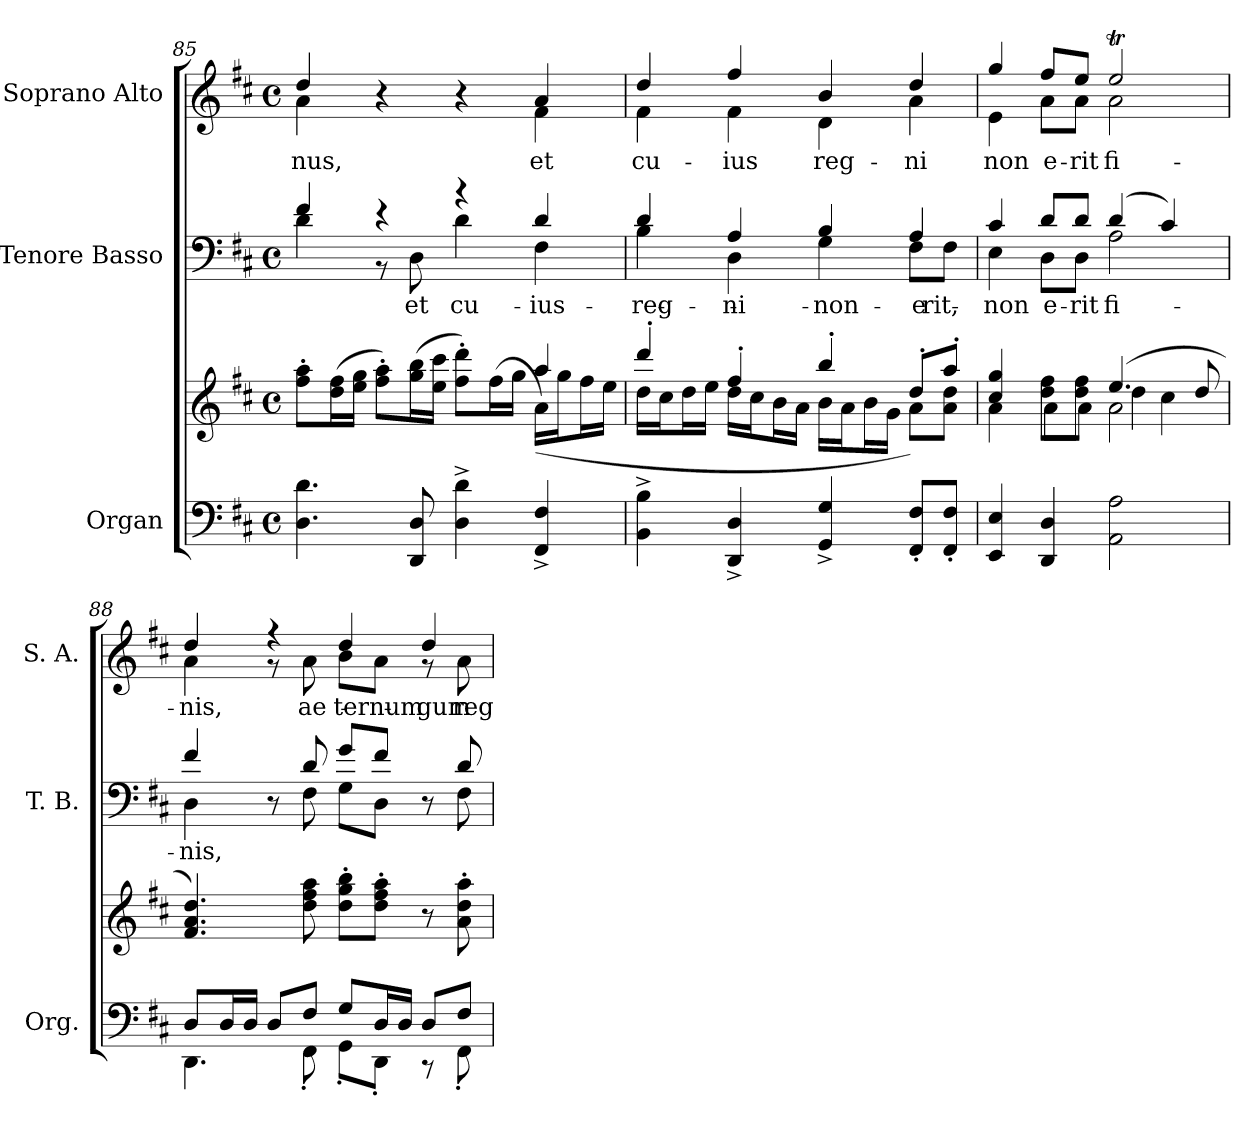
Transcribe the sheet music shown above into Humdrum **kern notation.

**kern	**kern	**kern	**text	**kern	**text
*part3	*part3	*part2	*part2	*part1	*part1
*staff4	*staff3	*staff2	*staff2	*staff1	*staff1
*I"Organ	*	*I"Tenore Basso	*	*I"Soprano Alto	*
*I'Org.	*	*I'T. B.	*	*I'S. A.	*
*clefF4	*clefG2	*clefF4	*	*clefG2	*
*k[f#c#]	*k[f#c#]	*k[f#c#]	*	*k[f#c#]	*
*D:	*D:	*D:	*	*D:	*
*M4/4	*M4/4	*M4/4	*	*M4/4	*
*met(c)	*met(c)	*met(c)	*	*met(c)	*
=85	=85	=85	=85	=85	=85
*	*^	*^	*	*	*
!	!	!	!	!	!	!	!LO:LY:b:color=#000000
*	*	*	*	*	*	*^	*
4.Di\ 4.di	2.ryy	8ff#i'\ 8aai'\L	4f#i/	4di\	.	4ddi/	4ai\	-nus,
.	.	(16ddi\ 16ff#i\L	.	.	.	.	.	.
.	.	16eei\ 16ggi\JJ	.	.	.	.	.	.
.	.	8ff#i'\ 8aai'\L)	4r	8r	.	4r	4ryy	.
!	!	!	!	!	!LO:LY:b:color=#000000	!	!	!
8DDi/ 8Di	.	(16ggi\ 16bbi\L	.	8Di\	-et	.	.	.
.	.	16eei\ 16ccc#i\JJ	.	.	.	.	.	.
!	!	!	!	!	!LO:LY:b:color=#000000	!	!	!
4Di\^ 4di^	.	8ff#i'\ 8dddi'\L)	4r	4di\	cu-	4r	4ryy	.
.	.	(16ff#i\L	.	.	.	.	.	.
.	.	16ggi\JJ	.	.	.	.	.	.
!	!	!	!	!	!LO:LY:b:color=#000000	!	!	!
!	!	!	!	!	!	!	!	!LO:LY:b:color=#000000
4FF#i/^ 4F#i^	4aai/	(16ai\LL)	4di/	4F#i\	-ius	4ai/	4f#i\	et
.	.	16ggi\J	.	.	.	.	.	.
.	.	16ff#i\L	.	.	.	.	.	.
.	.	16eei\JJ	.	.	.	.	.	.
!!LO:LB:g=z	!!
=86	=86	=86	=86	=86	=86	=86	=86	=86
!	!	!	!	!	!LO:LY:b:color=#000000	!	!	!
!	!	!	!	!	!	!	!	!LO:LY:b:color=#000000
4BBi\^ 4Bi^	4ddd'i/	16ddi\LL	4di/	4Bi\	reg-	4ddi/	4f#i\	cu-
.	.	16cc#i\J	.	.	.	.	.	.
.	.	16ddi\L	.	.	.	.	.	.
.	.	16eei\JJ	.	.	.	.	.	.
!	!	!	!	!	!LO:LY:b:color=#000000	!	!	!
!	!	!	!	!	!	!	!	!LO:LY:b:color=#000000
4DDi/^ 4Di^	4ff#'i/	16ddi\LL	4Ai/	4Di\	-ni	4ff#i/	4f#i\	-ius
.	.	16cc#i\J	.	.	.	.	.	.
.	.	16bi\L	.	.	.	.	.	.
.	.	16ai\JJ	.	.	.	.	.	.
!	!	!	!	!	!LO:LY:b:color=#000000	!	!	!
!	!	!	!	!	!	!	!	!LO:LY:b:color=#000000
4GGi/^ 4Gi^	4bb'i/	16bi\LL	4Bi/	4Gi\	non	4bi/	4di\	reg-
.	.	16ai\J	.	.	.	.	.	.
.	.	16bi\L	.	.	.	.	.	.
.	.	16gi\JJ	.	.	.	.	.	.
!	!	!	!	!	!LO:LY:b:color=#000000	!	!	!
!	!	!	!	!	!	!	!	!LO:LY:b:color=#000000
8FF#i'/ 8F#i'/L	8dd'i/L	8ai\L)	4Ai/	8F#i\L	e-	4ddi/	4ai\	-ni
!	!	!	!	!	!LO:LY:b:color=#000000	!	!	!
8FF#i'/ 8F#i'/J	8aa'i/J	8ai\ 8ddi\J	.	8F#i\J	-rit,	.	.	.
=87	=87	=87	=87	=87	=87	=87	=87	=87
*	*	*^	*	*	*	*	*	*
!	!	!	!	!	!	!LO:LY:b:color=#000000	!	!	!
!	!	!	!	!	!	!	!	!	!LO:LY:b:color=#000000
4EEi/ 4Ei	4cc#i/ 4ggi	4ai\	2ryy	4c#i/	4Ei\	non	4ggi/	4ei\	non
!	!	!	!	!	!	!LO:LY:b:color=#000000	!	!	!
!	!	!	!	!	!	!	!	!	!LO:LY:b:color=#000000
4DDi/ 4Di	8ddi\ 8ff#i\L	8ai\L	.	8di/L	8Di\L	e-	8ff#i/L	8ai\L	e-
!	!	!	!	!	!	!LO:LY:b:color=#000000	!	!	!
!	!	!	!	!	!	!	!	!	!LO:LY:b:color=#000000
.	8ddi\ 8ff#i\J	8ai\J	.	8di/J	8Di\J	-rit	8eei/J	8ai\J	-rit
!	!	!	!	!	!	!LO:LY:b:color=#000000	!	!	!
!	!	!	!	!	!	!	!	!	!LO:LY:b:color=#000000
2AAi\ 2Ai	(4.eei/	4ddi\	2ai\	(4di/	2Ai\	fi-	2eeTi/	2ai\	fi-
.	.	4cc#i\	.	4c#i/)	.	.	.	.	.
.	8ddi/	.	.	.	.	.	.	.	.
*	*v	*v	*v	*	*	*	*	*	*
=88	=88	=88	=88	=88	=88	=88	=88
*^	*	*	*	*	*	*	*
!	!	!	!	!	!LO:LY:b:color=#000000	!	!	!
!	!	!	!	!	!	!	!	!LO:LY:b:color=#000000
8Di/L	4.DDi\	4.f#i/ 4.ai 4.ddi)	4f#i/	4Di\	-nis,	4ddi/	4ai\	-nis,
16Di/L	.	.	.	.	.	.	.	.
16Di/JJ	.	.	.	.	.	.	.	.
8Di/L	.	.	8r	8ryy	.	4r	8r	.
!	!	!	!	!	!	!	!	!LO:LY:b:color=#000000
8F#i/J	8FF#'i\	8ddi\ 8ff#i 8aai	8di/	8F#i\	.	.	8ai\	ae-
!	!	!	!	!	!	!	!	!LO:LY:a:color=#000000
!	!	!	!	!	!	!	!	!LO:LY:b:color=#000000
8Gi/L	8GG'i\L	8ddi'\ 8ggi'\ 8bbi'\L	8gi/L	8Gi\L	.	4ddi/	8bi\L	-ter-
!	!	!	!	!	!	!	!	!LO:LY:b:color=#000000
16Di/L	8DD'i\J	8ddi'\ 8ff#i'\ 8aai'\J	8f#i/J	8Di\J	.	.	8ai\J	-num
16Di/JJ	.	.	.	.	.	.	.	.
!	!	!	!	!	!	!	!	!LO:LY:a:color=#000000
8Di/L	8r	8r	8r	8ryy	.	4ddi/	8r	-gum
!	!	!	!	!	!	!	!	!LO:LY:b:color=#000000
8F#i/J	8FF#'i\	8ai\' 8ddi' 8aai'	8di/	8F#i\	.	.	8ai\	reg-
*	*	*	*v	*v	*	*	*	*
*v	*v	*	*	*	*v	*v	*
=	=	=	=	=	=
*-	*-	*-	*-	*-	*-
